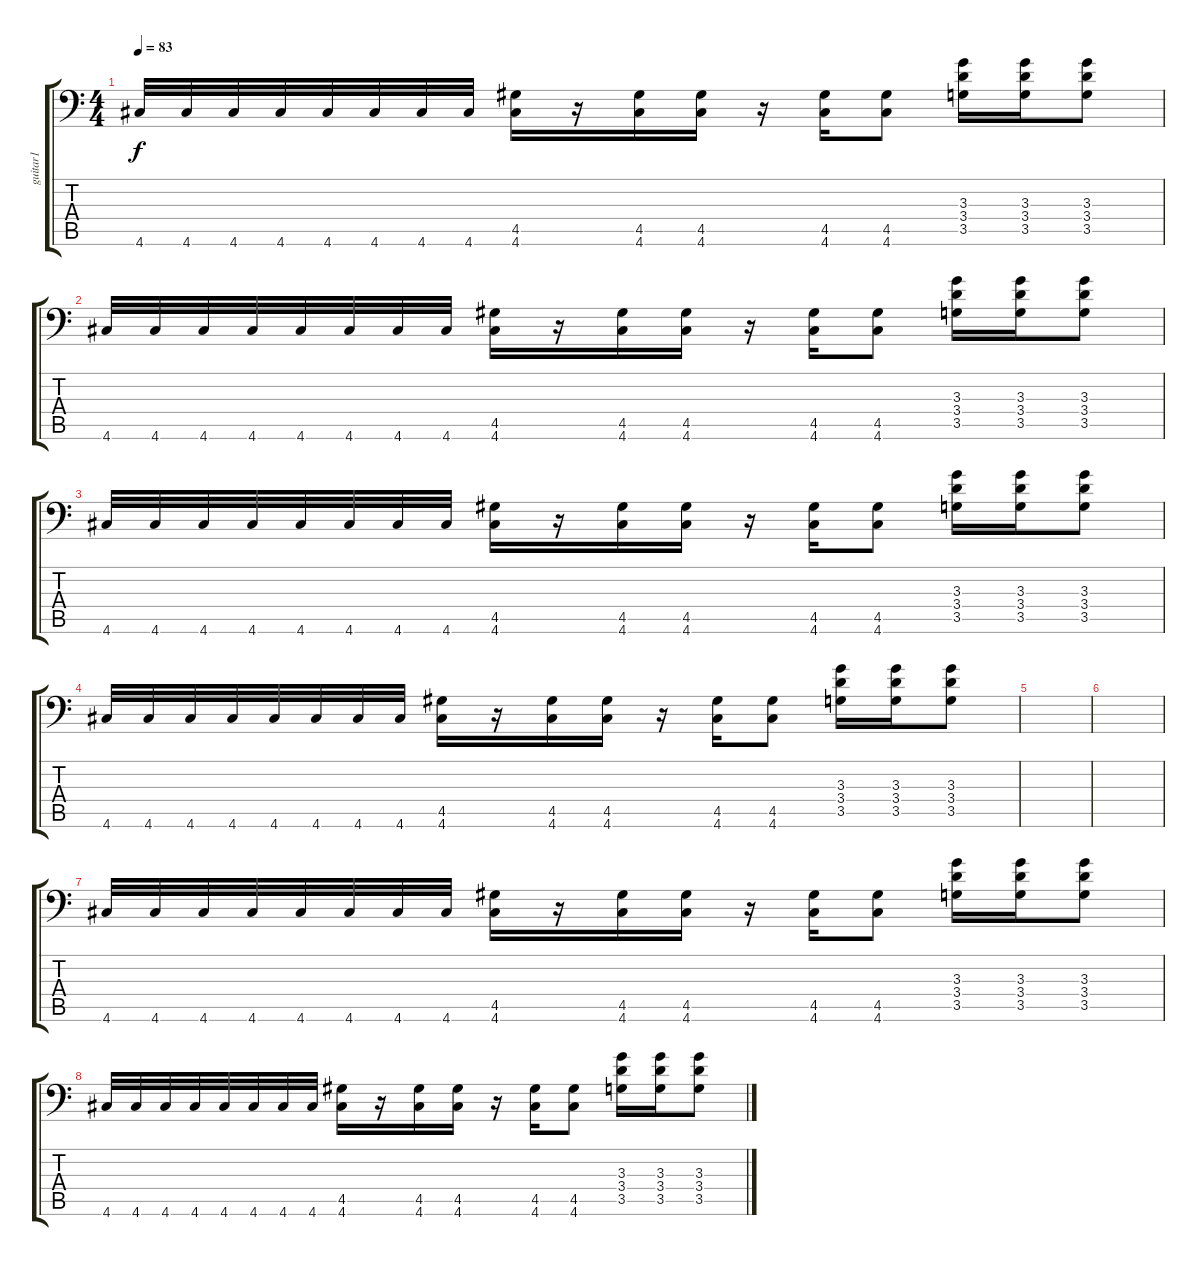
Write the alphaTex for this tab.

\track ("guitar1" "guitar1") {instrument distortionguitar}
\staff {score tabs}
\tuning (Db4 Ab3 E3 B2 E2 A1) {hide}
\ts (4 4)
\tempo 83
\clef f4
\ks c
4.6.32{dy f instrument electricguitarmuted} 4.6.32 4.6.32 4.6.32 4.6.32 4.6.32 4.6.32 4.6.32 (4.5 4.6).16{instrument distortionguitar} r.16 (4.5 4.6).16 (4.5 4.6).16 r.16 (4.5 4.6).16 (4.5 4.6).8 (3.3 3.4 3.5).16{instrument electricguitarmuted} (3.3 3.4 3.5).16 (3.3 3.4 3.5).8{instrument distortionguitar} |
4.6.32{instrument electricguitarmuted} 4.6.32 4.6.32 4.6.32 4.6.32 4.6.32 4.6.32 4.6.32 (4.5 4.6).16{instrument distortionguitar} r.16 (4.5 4.6).16 (4.5 4.6).16 r.16 (4.5 4.6).16 (4.5 4.6).8 (3.3 3.4 3.5).16{instrument electricguitarmuted} (3.3 3.4 3.5).16 (3.3 3.4 3.5).8{instrument distortionguitar} |
4.6.32{instrument electricguitarmuted} 4.6.32 4.6.32 4.6.32 4.6.32 4.6.32 4.6.32 4.6.32 (4.5 4.6).16{instrument distortionguitar} r.16 (4.5 4.6).16 (4.5 4.6).16 r.16 (4.5 4.6).16 (4.5 4.6).8 (3.3 3.4 3.5).16{instrument electricguitarmuted} (3.3 3.4 3.5).16 (3.3 3.4 3.5).8{instrument distortionguitar} |
4.6.32{instrument electricguitarmuted} 4.6.32 4.6.32 4.6.32 4.6.32 4.6.32 4.6.32 4.6.32 (4.5 4.6).16{instrument distortionguitar} r.16 (4.5 4.6).16 (4.5 4.6).16 r.16 (4.5 4.6).16 (4.5 4.6).8 (3.3 3.4 3.5).16{instrument electricguitarmuted} (3.3 3.4 3.5).16 (3.3 3.4 3.5).8{instrument distortionguitar} |
|
|
4.6.32{instrument electricguitarmuted} 4.6.32 4.6.32 4.6.32 4.6.32 4.6.32 4.6.32 4.6.32 (4.5 4.6).16{instrument distortionguitar} r.16 (4.5 4.6).16 (4.5 4.6).16 r.16 (4.5 4.6).16 (4.5 4.6).8 (3.3 3.4 3.5).16{instrument electricguitarmuted} (3.3 3.4 3.5).16 (3.3 3.4 3.5).8{instrument distortionguitar} |
4.6.32{instrument electricguitarmuted} 4.6.32 4.6.32 4.6.32 4.6.32 4.6.32 4.6.32 4.6.32 (4.5 4.6).16{instrument distortionguitar} r.16 (4.5 4.6).16 (4.5 4.6).16 r.16 (4.5 4.6).16 (4.5 4.6).8 (3.3 3.4 3.5).16{instrument electricguitarmuted} (3.3 3.4 3.5).16 (3.3 3.4 3.5).8{instrument distortionguitar}
